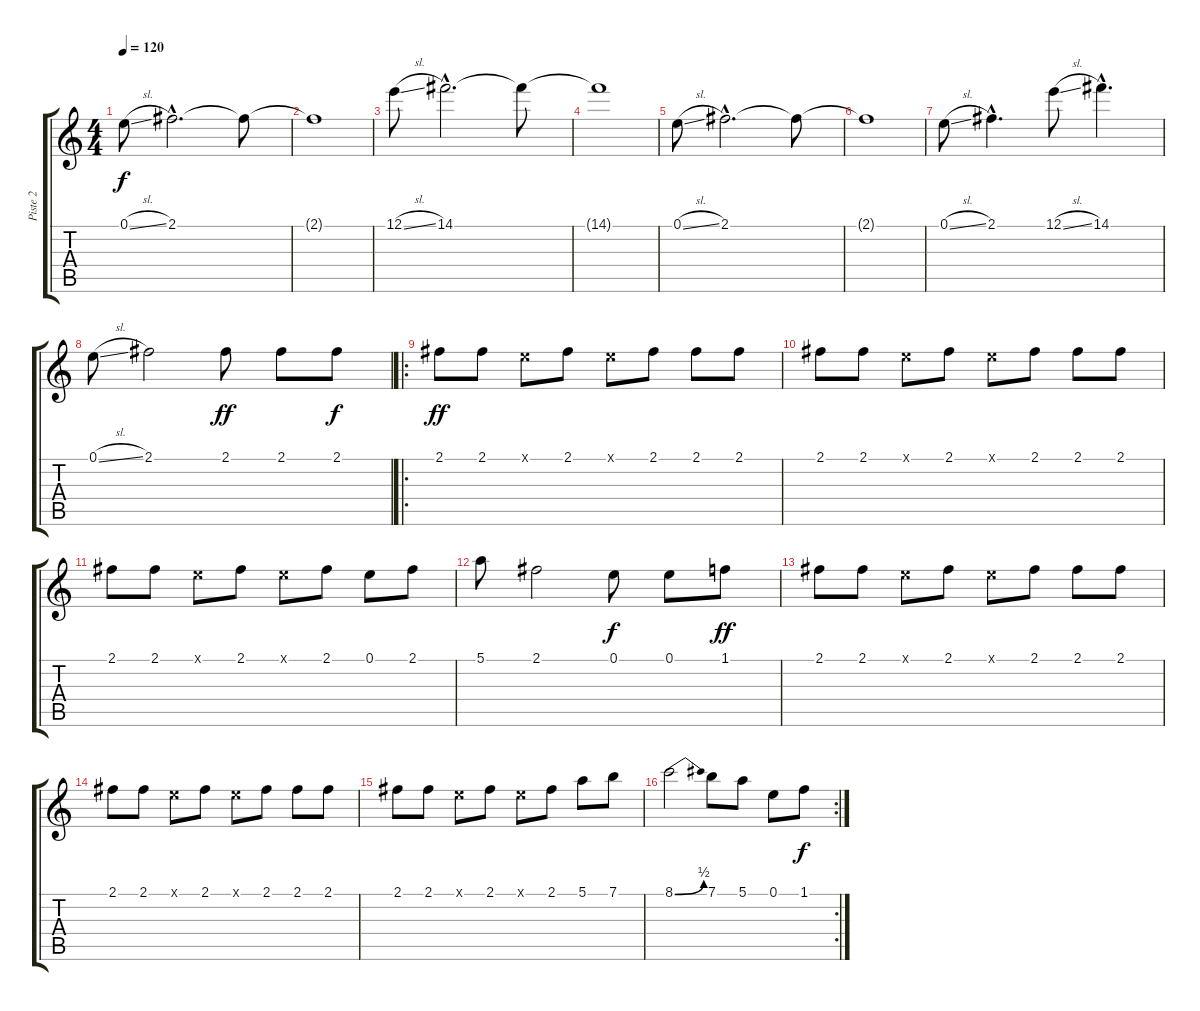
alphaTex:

\track ("Piste 2" "Piste 2") {instrument distortionguitar}
\staff {score tabs}
\tuning (E4 B3 G3 D3 A2 E2) {hide}
\ts (4 4)
\tempo 120
\clef g2
\ks c
0.1{sl}.8{dy f instrument distortionguitar} 2.1{hac}.2{d} 2.1{t}.8 |
2.1{t}.1 |
12.1{sl}.8 14.1{hac}.2{d} 14.1{t}.8 |
14.1{t}.1 |
0.1{sl}.8 2.1{hac}.2{d} 2.1{t}.8 |
2.1{t}.1 |
0.1{sl}.8 2.1{hac}.4{d} 12.1{sl}.8 14.1{hac}.4{d} |
0.1{sl}.8 2.1.2 2.1.8{dy ff} 2.1.8 2.1.8{dy f} |
\ro
2.1.8{dy ff} 2.1.8 0.1{x}.8 2.1.8 0.1{x}.8 2.1.8 2.1.8 2.1.8 |
2.1.8 2.1.8 0.1{x}.8 2.1.8 0.1{x}.8 2.1.8 2.1.8 2.1.8 |
2.1.8 2.1.8 0.1{x}.8 2.1.8 0.1{x}.8 2.1.8 0.1.8 2.1.8 |
5.1.8 2.1.2 0.1.8{dy f} 0.1.8 1.1.8{dy ff} |
2.1.8 2.1.8 0.1{x}.8 2.1.8 0.1{x}.8 2.1.8 2.1.8 2.1.8 |
2.1.8 2.1.8 0.1{x}.8 2.1.8 0.1{x}.8 2.1.8 2.1.8 2.1.8 |
2.1.8 2.1.8 0.1{x}.8 2.1.8 0.1{x}.8 2.1.8 5.1.8 7.1.8 |
\rc 2
8.1{be (bend 0 0 60 2)}.2 7.1.8 5.1.8 0.1.8 1.1.8{dy f}
